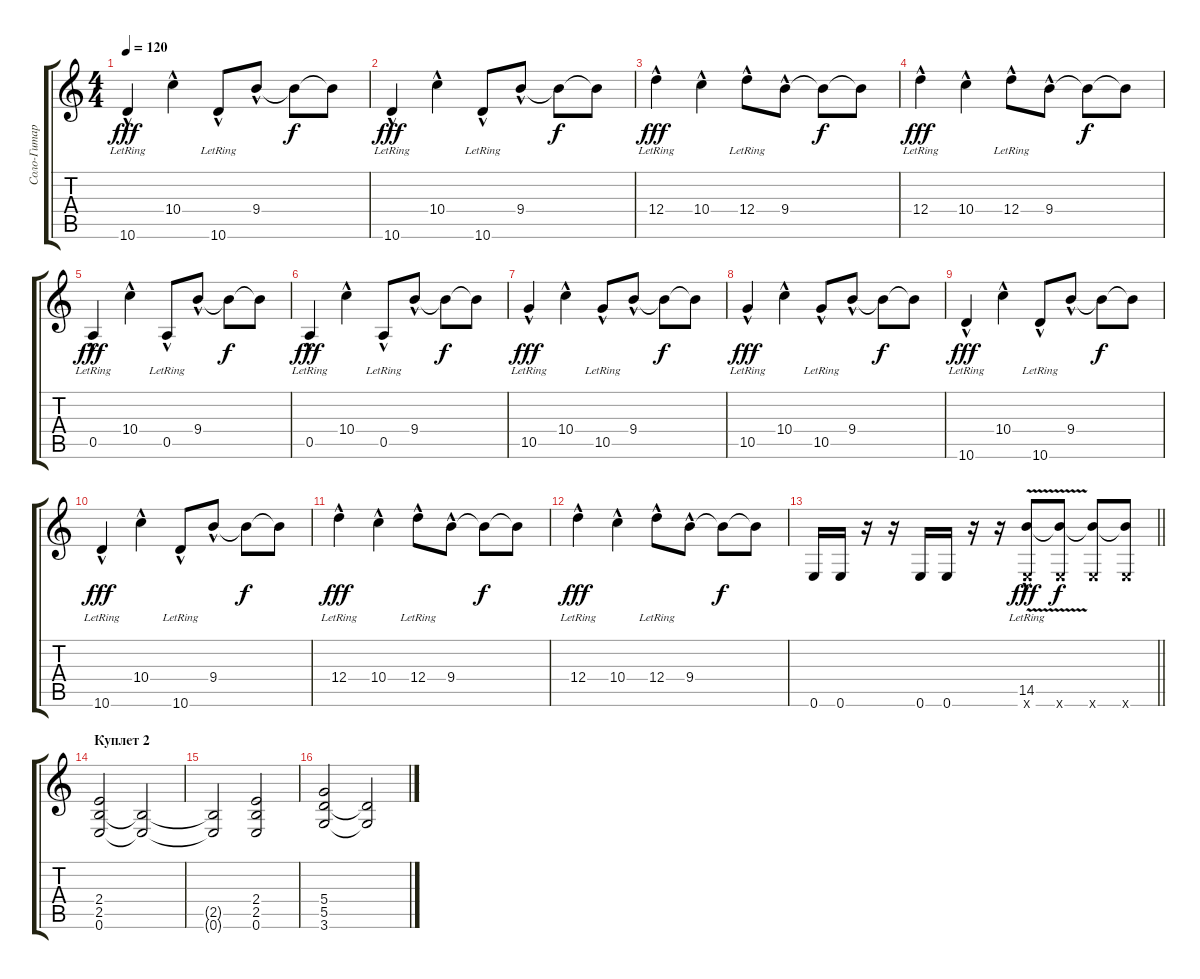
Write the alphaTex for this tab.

\track ("Соло-Гитара" "Соло-Гитар") {instrument overdrivenguitar}
\staff {score tabs}
\tuning (E4 B3 G3 D3 A2 E2) {hide}
\ts (4 4)
\tempo 120
\clef g2
\ks c
10.6{hac lr}.4{dy fff} 10.4{hac}.4 10.6{hac lr}.8 9.4{hac}.8 9.4{t}.8{dy f} 9.4{t}.8 |
10.6{hac lr}.4{dy fff} 10.4{hac}.4 10.6{hac lr}.8 9.4{hac}.8 9.4{t}.8{dy f} 9.4{t}.8 |
12.4{hac lr}.4{dy fff} 10.4{hac}.4 12.4{hac lr}.8 9.4{hac}.8 9.4{t}.8{dy f} 9.4{t}.8 |
12.4{hac lr}.4{dy fff} 10.4{hac}.4 12.4{hac lr}.8 9.4{hac}.8 9.4{t}.8{dy f} 9.4{t}.8 |
0.5{hac lr}.4{dy fff} 10.4{hac}.4 0.5{hac lr}.8 9.4{hac}.8 9.4{t}.8{dy f} 9.4{t}.8 |
0.5{hac lr}.4{dy fff} 10.4{hac}.4 0.5{hac lr}.8 9.4{hac}.8 9.4{t}.8{dy f} 9.4{t}.8 |
10.5{hac lr}.4{dy fff} 10.4{hac}.4 10.5{hac lr}.8 9.4{hac}.8 9.4{t}.8{dy f} 9.4{t}.8 |
10.5{hac lr}.4{dy fff} 10.4{hac}.4 10.5{hac lr}.8 9.4{hac}.8 9.4{t}.8{dy f} 9.4{t}.8 |
10.6{hac lr}.4{dy fff} 10.4{hac}.4 10.6{hac lr}.8 9.4{hac}.8 9.4{t}.8{dy f} 9.4{t}.8 |
10.6{hac lr}.4{dy fff} 10.4{hac}.4 10.6{hac lr}.8 9.4{hac}.8 9.4{t}.8{dy f} 9.4{t}.8 |
12.4{hac lr}.4{dy fff} 10.4{hac}.4 12.4{hac lr}.8 9.4{hac}.8 9.4{t}.8{dy f} 9.4{t}.8 |
12.4{hac lr}.4{dy fff} 10.4{hac}.4 12.4{hac lr}.8 9.4{hac}.8 9.4{t}.8{dy f} 9.4{t}.8 |
\barLineRight lightlight
0.6.16 0.6.16 r.16 r.16 0.6.16 0.6.16 r.16 r.16 (14.5{v hac lr} 0.6{x}).8{dy fff} (14.5{t} 0.6{x}).8{dy f} (14.5{t} 0.6{x}).8 (14.5{t} 0.6{x}).8 |
\section ("" "Куплет 2")
(2.4 2.5 0.6).2 (2.5{t} 0.6{t}).2 |
(2.5{t} 0.6{t}).2 (2.4 2.5 0.6).2 |
(5.4 5.5 3.6).2 (5.5{t} 3.6{t}).2
